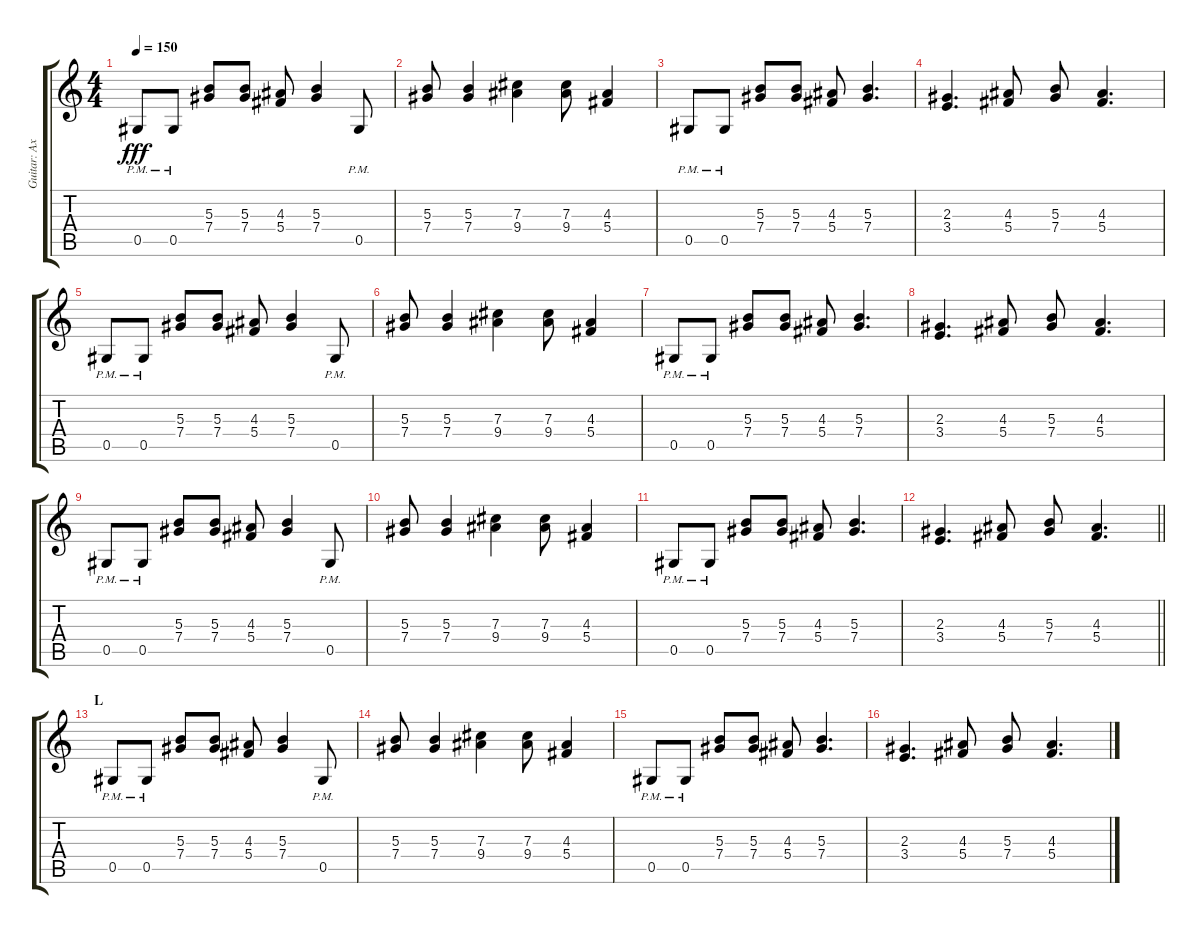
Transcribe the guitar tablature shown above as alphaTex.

\track ("Guitar: Axel" "Guitar: Ax") {instrument overdrivenguitar}
\staff {score tabs}
\tuning (Eb4 Bb3 Gb3 Db3 Ab2 Eb2) {hide}
\ts (4 4)
\tempo 150
\clef g2
\ks c
0.5{pm}.8{dy fff} 0.5{pm}.8 (5.3 7.4).8 (5.3 7.4).8 (4.3 5.4).8 (5.3 7.4).4 0.5{pm}.8 |
(5.3 7.4).8 (5.3 7.4).4 (7.3 9.4).4 (7.3 9.4).8 (4.3 5.4).4 |
0.5{pm}.8 0.5{pm}.8 (5.3 7.4).8 (5.3 7.4).8 (4.3 5.4).8 (5.3 7.4).4{d} |
(2.3 3.4).4{d} (4.3 5.4).8 (5.3 7.4).8 (4.3 5.4).4{d} |
0.5{pm}.8 0.5{pm}.8 (5.3 7.4).8 (5.3 7.4).8 (4.3 5.4).8 (5.3 7.4).4 0.5{pm}.8 |
(5.3 7.4).8 (5.3 7.4).4 (7.3 9.4).4 (7.3 9.4).8 (4.3 5.4).4 |
0.5{pm}.8 0.5{pm}.8 (5.3 7.4).8 (5.3 7.4).8 (4.3 5.4).8 (5.3 7.4).4{d} |
(2.3 3.4).4{d} (4.3 5.4).8 (5.3 7.4).8 (4.3 5.4).4{d} |
0.5{pm}.8 0.5{pm}.8 (5.3 7.4).8 (5.3 7.4).8 (4.3 5.4).8 (5.3 7.4).4 0.5{pm}.8 |
(5.3 7.4).8 (5.3 7.4).4 (7.3 9.4).4 (7.3 9.4).8 (4.3 5.4).4 |
0.5{pm}.8 0.5{pm}.8 (5.3 7.4).8 (5.3 7.4).8 (4.3 5.4).8 (5.3 7.4).4{d} |
\barLineRight lightlight
(2.3 3.4).4{d} (4.3 5.4).8 (5.3 7.4).8 (4.3 5.4).4{d} |
\section ("" "L")
0.5{pm}.8 0.5{pm}.8 (5.3 7.4).8 (5.3 7.4).8 (4.3 5.4).8 (5.3 7.4).4 0.5{pm}.8 |
(5.3 7.4).8 (5.3 7.4).4 (7.3 9.4).4 (7.3 9.4).8 (4.3 5.4).4 |
0.5{pm}.8 0.5{pm}.8 (5.3 7.4).8 (5.3 7.4).8 (4.3 5.4).8 (5.3 7.4).4{d} |
(2.3 3.4).4{d} (4.3 5.4).8 (5.3 7.4).8 (4.3 5.4).4{d}
